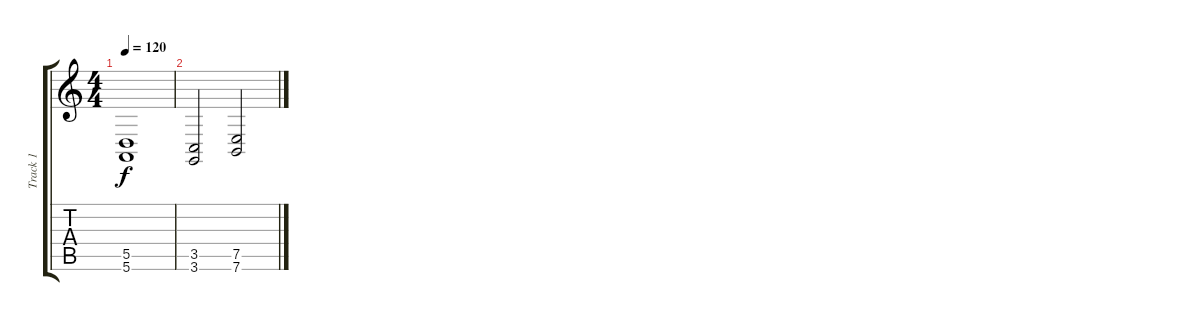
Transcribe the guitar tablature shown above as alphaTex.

\track ("Track 1" "Track 1") {instrument stringensemble1}
\staff {score tabs}
\tuning (E4 B3 G3 D3 A2 E2) {hide}
\ts (4 4)
\tempo 120
\clef g2
\ks c
(5.5 5.6).1{dy f} |
(3.5 3.6).2 (7.5 7.6).2
